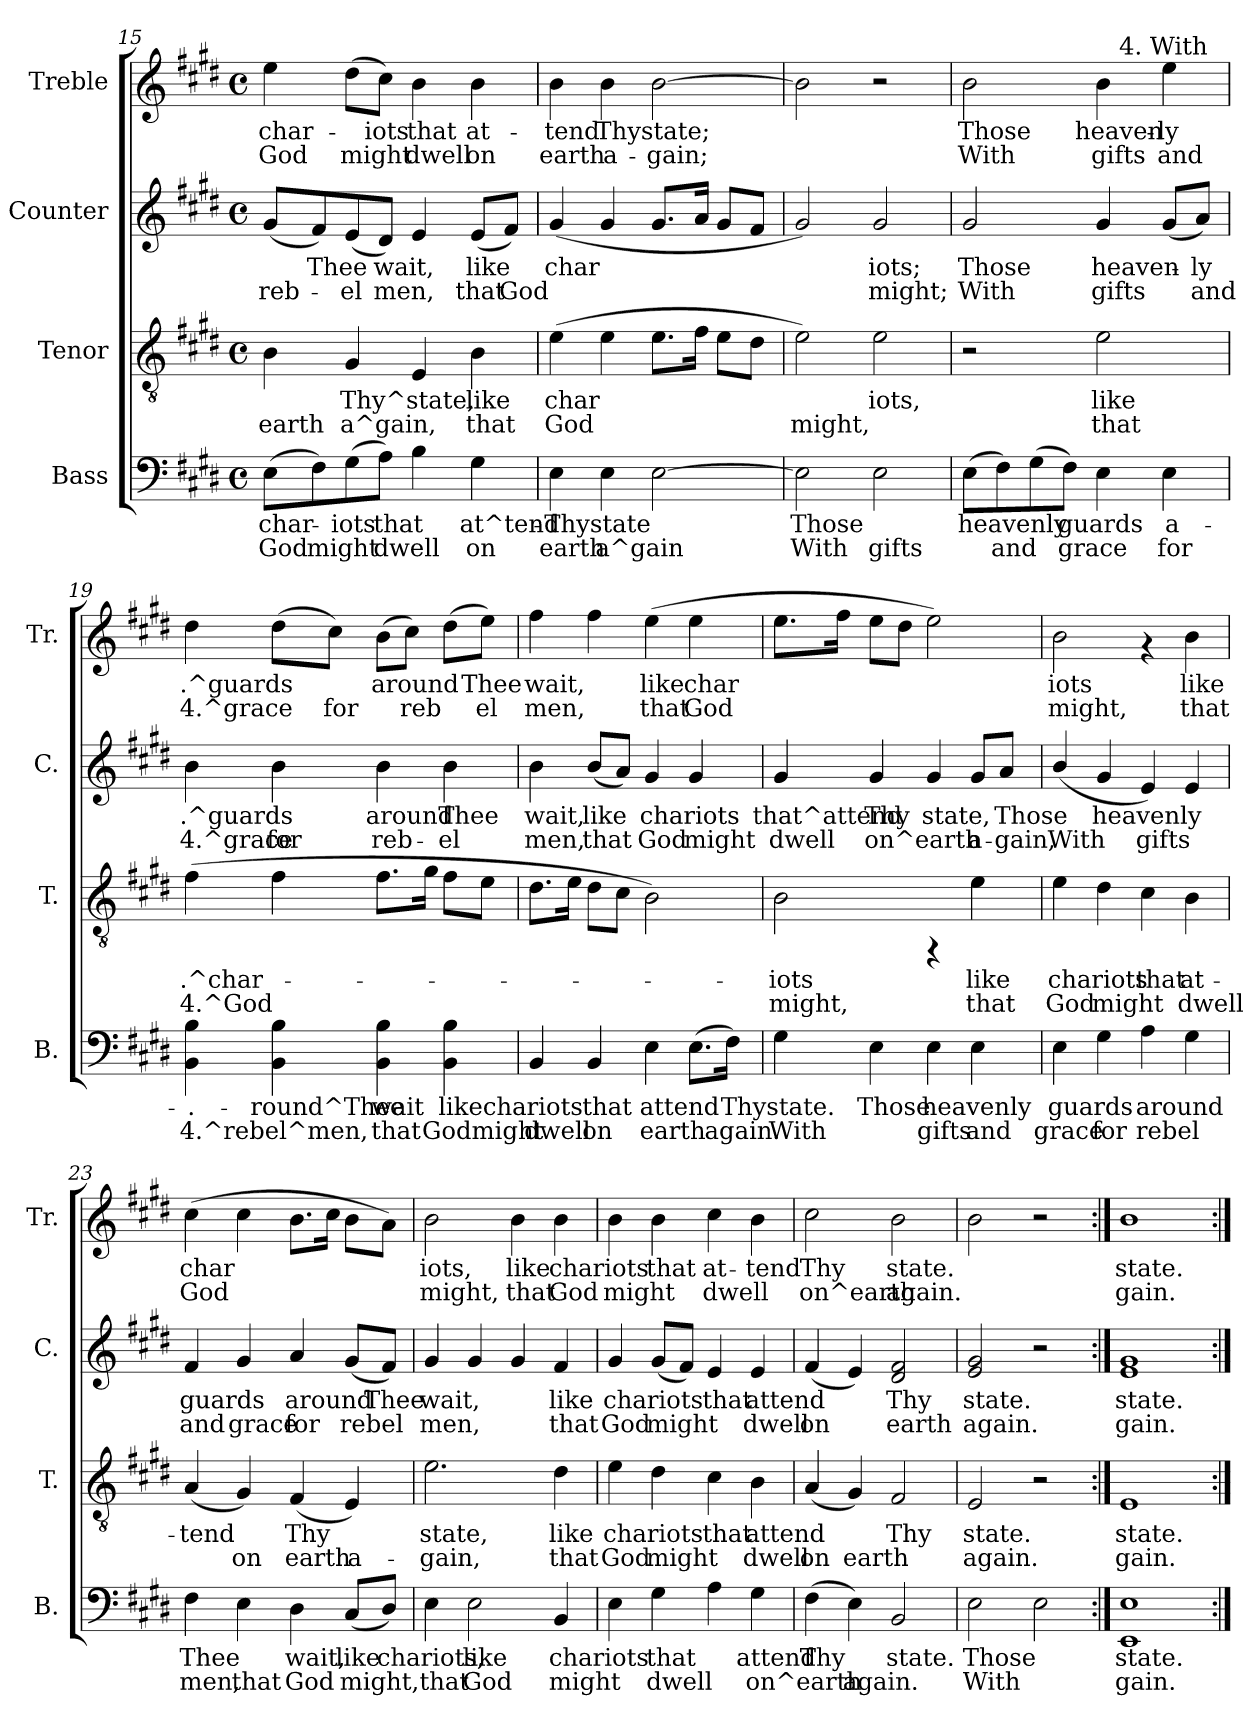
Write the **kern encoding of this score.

**kern	**text	**text	**kern	**text	**text	**kern	**text	**text	**kern	**text	**text
*part4	*part4	*part4	*part3	*part3	*part3	*part2	*part2	*part2	*part1	*part1	*part1
*staff4	*staff4	*staff4	*staff3	*staff3	*staff3	*staff2	*staff2	*staff2	*staff1	*staff1	*staff1
*I"Bass	*	*	*I"Tenor	*	*	*I"Counter	*	*	*I"Treble	*	*
*I'B.	*	*	*I'T.	*	*	*I'C.	*	*	*I'Tr.	*	*
*clefF4	*	*	*clefGv2	*	*	*clefG2	*	*	*clefG2	*	*
*k[f#c#g#d#]	*	*	*k[f#c#g#d#]	*	*	*k[f#c#g#d#]	*	*	*k[f#c#g#d#]	*	*
*E:	*	*	*E:	*	*	*E:	*	*	*E:	*	*
*M4/4	*	*	*M4/4	*	*	*M4/4	*	*	*M4/4	*	*
*met(c)	*	*	*met(c)	*	*	*met(c)	*	*	*met(c)	*	*
=15	=15	=15	=15	=15	=15	=15	=15	=15	=15	=15	=15
!	!LO:LY:b:rj	!LO:LY:b:rj	!	!LO:LY:b:rj	!LO:LY:b:rj	!	!LO:LY:b:rj	!LO:LY:b:rj	!	!LO:LY:b:rj	!LO:LY:b:rj
(>8E\L	char-	-God	4B\	.	earth	(<8g#/L	-	-reb-	4ee>\	char-	-God
!	!LO:LY:b:rj	!LO:LY:b:rj	!	!	!	!	!LO:LY:b:rj	!LO:LY:b:rj	!	!	!
8F#\)	.	might	.	.	.	8f#/)	-Thee	.	.	.	.
!	!LO:LY:b:rj	!LO:LY:b:rj	!	!LO:LY:b:rj	!LO:LY:b:rj	!	!LO:LY:b:rj	!LO:LY:b:rj	!	!LO:LY:b:rj	!LO:LY:b:rj
(>8G#\	iots	.	4G#/	Thy^state,	a^gain,-	(<8e/	.	el	(>8dd#\L	.	might
!	!LO:LY:b:rj	!LO:LY:b:rj	!	!	!	!	!LO:LY:b:rj	!LO:LY:b:rj	!	!LO:LY:b:rj	!LO:LY:b:rj
8A\J)	that	dwell	.	.	.	8d#/J)	wait,	men,	8cc#\J)	iots	.
!	!LO:LY:b:rj	!LO:LY:b:rj	!	!LO:LY:b:rj	!LO:LY:b:rj	!	!LO:LY:b:rj	!LO:LY:b:rj	!	!LO:LY:b:rj	!LO:LY:b:rj
4B\	.	-	4E/	--	-	4e/	.	.	4b\	that	dwell
!	!LO:LY:b:rj	!LO:LY:b:rj	!	!LO:LY:b:rj	!LO:LY:b:rj	!	!LO:LY:b:rj	!LO:LY:b:rj	!	!LO:LY:b:rj	!LO:LY:b:rj
4G#\	-at^tend-	-on	4B\	like	that	(<8e/L	like	that	4b\	at-	-on
!	!	!	!	!	!	!	!LO:LY:b:rj	!LO:LY:b:rj	!	!	!
.	.	.	.	.	.	8f#/J)	.	God	.	.	.
=16	=16	=16	=16	=16	=16	=16	=16	=16	=16	=16	=16
!	!LO:LY:b:rj	!LO:LY:b:rj	!	!LO:LY:b:rj	!LO:LY:b:rj	!	!LO:LY:b:rj	!LO:LY:b:rj	!	!LO:LY:b:rj	!LO:LY:b:rj
4E\	Thystate	earth	(>4e\	char-	-God	(<4g#/	char-	-	4b\	tend	earth
!	!LO:LY:b:rj	!LO:LY:b:rj	!	!LO:LY:b:rj	!LO:LY:b:rj	!	!LO:LY:b:rj	!LO:LY:b:rj	!	!LO:LY:b:rj	!LO:LY:b:rj
4E\	-	-a^gain-	4e\	-	-	4g#/	-	-	4b\	Thystate;	a-
!	!LO:LY:b:rj	!LO:LY:b:rj	!	!LO:LY:b:rj	!LO:LY:b:rj	!	!LO:LY:b:rj	!LO:LY:b:rj	!	!LO:LY:b:rj	!LO:LY:b:rj
[>2E\	--	--	8.e\L	-	-	8.g#/L	-	-	[>2b\	-	gain;
!	!	!	!	!LO:LY:b:rj	!LO:LY:b:rj	!	!LO:LY:b:rj	!LO:LY:b:rj	!	!	!
.	.	.	16f#\J	-	-	16a/J	-	-	.	.	.
!	!	!	!	!LO:LY:b:rj	!LO:LY:b:rj	!	!LO:LY:b:rj	!LO:LY:b:rj	!	!	!
.	.	.	8e\L	-	-	8g#/L	-	-	.	.	.
!	!	!	!	!LO:LY:b:rj	!LO:LY:b:rj	!	!LO:LY:b:rj	!LO:LY:b:rj	!	!	!
.	.	.	8d#\J	-	-	8f#/J	-	-	.	.	.
=17	=17	=17	=17	=17	=17	=17	=17	=17	=17	=17	=17
!	!LO:LY:b:rj	!LO:LY:b:rj	!	!LO:LY:b:rj	!LO:LY:b:rj	!	!LO:LY:b:rj	!LO:LY:b:rj	!	!LO:LY:b:rj	!
2E\]	-Those	With	2e\)	.	might,	2g#/)	.	.	2b\]	.	.
!	!LO:LY:b:rj	!LO:LY:b:rj	!	!LO:LY:b:rj	!LO:LY:b:rj	!	!LO:LY:b:rj	!LO:LY:b:rj	!	!	!
2E\	.	gifts	2e\	iots,	.	2g#/	iots;	might;	2r	.	.
=18	=18	=18	=18	=18	=18	=18	=18	=18	=18	=18	=18
!	!LO:LY:b:rj	!LO:LY:b:rj	!	!	!	!	!LO:LY:b:rj	!LO:LY:b:rj	!	!LO:LY:b:rj	!LO:LY:b:rj
*	*	*	*	*	*	*	*	*	*^	*	*
(>8E\L	heavenly	.	2r	.	.	2g#/	Those	With	2b\	2ryy	Those	With
!	!LO:LY:b:rj	!LO:LY:b:rj	!	!	!	!	!	!	!	!	!	!
8F#\)	.	and	.	.	.	.	.	.	.	.	.	.
!	!LO:LY:b:rj	!LO:LY:b:rj	!	!	!	!	!	!	!	!	!	!
(>8G#\	.	.	.	.	.	.	.	.	.	.	.	.
!	!LO:LY:b:rj	!LO:LY:b:rj	!	!	!	!	!	!	!	!	!	!
8F#\J)	guards	grace	.	.	.	.	.	.	.	.	.	.
!	!LO:LY:b:rj	!LO:LY:b:rj	!	!LO:LY:b:rj	!LO:LY:b:rj	!	!LO:LY:b:rj	!LO:LY:b:rj	!	!	!LO:LY:b:rj	!LO:LY:b:rj
4E\	.	-	2e\	like	that	4g#/	heaven-	-gifts	4b\	16ryy	heaven-	-gifts
!	!	!	!	!	!	!	!	!	!	!LO:TX:a:t=4. With	!	!
.	.	.	.	.	.	.	.	.	.	4..ryy	.	.
!	!LO:LY:b:rj	!LO:LY:b:rj	!	!	!	!	!LO:LY:b:rj	!LO:LY:b:rj	!	!	!LO:LY:b:rj	!LO:LY:b:rj
4E\	-a-	-for	.	.	.	(<8g#/L	.	.	4ee\	.	ly	and
!	!	!	!	!	!	!	!LO:LY:b:rj	!LO:LY:b:rj	!	!	!	!
.	.	.	.	.	.	8a/J)	ly	and	.	.	.	.
!!LO:PB:g=z
=19	=19	=19	=19	=19	=19	=19	=19	=19	=19	=19	=19	=19
!	!LO:LY:b:rj	!LO:LY:b:rj	!	!LO:LY:b:rj	!LO:LY:b:rj	!	!LO:LY:b:rj	!LO:LY:b:rj	!	!	!LO:LY:b:rj	!LO:LY:b:rj
*	*	*	*	*	*	*	*	*	*v	*v	*	*
4B\ 4BB\	.-	-4.^rebel^men,	(>4f#\	.^char-	-4.^God	4b\	.^guards	4.^grace	4dd#\	.^guards	4.^grace
!	!LO:LY:b:rj	!LO:LY:b:rj	!	!LO:LY:b:rj	!LO:LY:b:rj	!	!LO:LY:b:rj	!LO:LY:b:rj	!	!LO:LY:b:rj	!LO:LY:b:rj
4B\ 4BB\	round^Thee	.	4f#\	.	.	4b\	.	for	(>8dd#\L	.	.
!	!	!	!	!	!	!	!	!	!	!LO:LY:b:rj	!LO:LY:b:rj
.	.	.	.	.	.	.	.	.	8cc#\J)	.	for
!	!LO:LY:b:rj	!LO:LY:b:rj	!	!LO:LY:b:rj	!LO:LY:b:rj	!	!LO:LY:b:rj	!LO:LY:b:rj	!	!LO:LY:b:rj	!LO:LY:b:rj
4B\ 4BB\	wait	that	8.f#\L	.	.	4b\	around	reb-	(>8b\L	around	.
!	!	!	!	!	!	!	!	!	!	!LO:LY:b:rj	!LO:LY:b:rj
.	.	.	.	.	.	.	.	.	8cc#\J)	-	-reb-
!	!	!	!	!LO:LY:b:rj	!LO:LY:b:rj	!	!	!	!	!	!
.	.	.	16g#\J	.	.	.	.	.	.	.	.
!	!LO:LY:b:rj	!LO:LY:b:rj	!	!LO:LY:b:rj	!LO:LY:b:rj	!	!LO:LY:b:rj	!LO:LY:b:rj	!	!LO:LY:b:rj	!LO:LY:b:rj
4B\ 4BB\	likechariots	Godmight	8f#\L	.	.	4b\	-Thee	el	(>8dd#\L	--	-
!	!	!	!	!LO:LY:b:rj	!LO:LY:b:rj	!	!	!	!	!LO:LY:b:rj	!LO:LY:b:rj
.	.	.	8e\J	.	.	.	.	.	8ee\J)	Thee	el
=20	=20	=20	=20	=20	=20	=20	=20	=20	=20	=20	=20
!	!LO:LY:b:rj	!LO:LY:b:rj	!	!LO:LY:b:rj	!	!	!LO:LY:b:rj	!LO:LY:b:rj	!	!LO:LY:b:rj	!LO:LY:b:rj
4BB/	.	dwell	8.d#\L	.	.	4b\	wait,	men,	4ff#\	wait,	men,
!	!	!	!	!LO:LY:b:rj	!	!	!	!	!	!	!
.	.	.	16e\J	.	.	.	.	.	.	.	.
!	!LO:LY:b:rj	!LO:LY:b:rj	!	!LO:LY:b:rj	!	!	!LO:LY:b:rj	!LO:LY:b:rj	!	!LO:LY:b:rj	!LO:LY:b:rj
4BB/	that	on	8d#\L	.	.	(<8b/L	like	that	4ff#\	.	.
!	!	!	!	!LO:LY:b:rj	!	!	!LO:LY:b:rj	!LO:LY:b:rj	!	!	!
.	.	.	8c#\J	.	.	8a/J)	.	.	.	.	.
!	!LO:LY:b:rj	!LO:LY:b:rj	!	!LO:LY:b:rj	!	!	!LO:LY:b:rj	!LO:LY:b:rj	!	!LO:LY:b:rj	!LO:LY:b:rj
4E\	attend	earth	2B\)	.	.	4g#/	chariots	God	(>4ee\	like	that
!	!LO:LY:b:rj	!LO:LY:b:rj	!	!	!	!	!LO:LY:b:rj	!LO:LY:b:rj	!	!LO:LY:b:rj	!LO:LY:b:rj
(>8.E\L	.	.	.	.	.	4g#/	.	might	4ee\	char	God
!	!LO:LY:b:rj	!LO:LY:b:rj	!	!	!	!	!	!	!	!	!
16F#\J)	Thystate.	again.	.	.	.	.	.	.	.	.	.
=21	=21	=21	=21	=21	=21	=21	=21	=21	=21	=21	=21
!	!LO:LY:b:rj	!LO:LY:b:rj	!	!LO:LY:b:rj	!LO:LY:b:rj	!	!LO:LY:b:rj	!LO:LY:b:rj	!	!LO:LY:b:rj	!
4G#\	.	With	2B\	iots	might,	4g#/	that^attend	dwell	8.ee\L	.	.
!	!	!	!	!	!	!	!	!	!	!LO:LY:b:rj	!
.	.	.	.	.	.	.	.	.	16ff#\J	.	.
!	!LO:LY:b:rj	!LO:LY:b:rj	!	!	!	!	!LO:LY:b:rj	!LO:LY:b:rj	!	!LO:LY:b:rj	!
4E\	Those	.	.	.	.	4g#/	Thy	on^earth	8ee\L	.	.
!	!	!	!	!	!	!	!	!	!	!LO:LY:b:rj	!
.	.	.	.	.	.	.	.	.	8dd#\J	.	.
!	!LO:LY:b:rj	!LO:LY:b:rj	!	!	!	!	!LO:LY:b:rj	!LO:LY:b:rj	!	!LO:LY:b:rj	!
4E\	heavenly	gifts	4rFF	.	.	4g#/	state,	.	2ee\)	.	.
!	!LO:LY:b:rj	!LO:LY:b:rj	!	!LO:LY:b:rj	!LO:LY:b:rj	!	!LO:LY:b:rj	!LO:LY:b:rj	!	!	!
4E\	.	and	4e\	like	that	8g#/L	-	-a-	.	.	.
!	!	!	!	!	!	!	!LO:LY:b:rj	!LO:LY:b:rj	!	!	!
.	.	.	.	.	.	8a/J	-Those	gain,	.	.	.
=22	=22	=22	=22	=22	=22	=22	=22	=22	=22	=22	=22
!	!LO:LY:b:rj	!LO:LY:b:rj	!	!LO:LY:b:rj	!LO:LY:b:rj	!	!LO:LY:b:rj	!LO:LY:b:rj	!	!LO:LY:b:rj	!LO:LY:b:rj
4E\	guards	grace	4e\	chariots	God	(<4b/	.	With	2b\	iots	might,
!	!LO:LY:b:rj	!LO:LY:b:rj	!	!LO:LY:b:rj	!LO:LY:b:rj	!	!LO:LY:b:rj	!LO:LY:b:rj	!	!	!
4G#\	.	for	4d#\	.	might	4g#/	heavenly	.	.	.	.
!	!LO:LY:b:rj	!LO:LY:b:rj	!	!LO:LY:b:rj	!LO:LY:b:rj	!	!LO:LY:b:rj	!LO:LY:b:rj	!	!	!
4A\	around	rebel	4c#\	that	-	4e/)	.	gifts	4rf	.	.
!	!LO:LY:b:rj	!LO:LY:b:rj	!	!LO:LY:b:rj	!LO:LY:b:rj	!	!LO:LY:b:rj	!LO:LY:b:rj	!	!LO:LY:b:rj	!LO:LY:b:rj
4G#\	.	.	4B\	-at-	-dwell	4e/	.	.	4b\	like	that
=23	=23	=23	=23	=23	=23	=23	=23	=23	=23	=23	=23
!	!LO:LY:b:rj	!LO:LY:b:rj	!	!LO:LY:b:rj	!LO:LY:b:rj	!	!LO:LY:b:rj	!LO:LY:b:rj	!	!LO:LY:b:rj	!LO:LY:b:rj
4F#\	Thee	men,	(<4A/	tend	.	4f#/	guards	and	(>4cc#\	char-	-God
!	!LO:LY:b:rj	!LO:LY:b:rj	!	!LO:LY:b:rj	!LO:LY:b:rj	!	!LO:LY:b:rj	!LO:LY:b:rj	!	!LO:LY:b:rj	!LO:LY:b:rj
4E\	.	that	4G#/)	.	on	4g#/	.	grace	4cc#\	-	-
!	!LO:LY:b:rj	!LO:LY:b:rj	!	!LO:LY:b:rj	!LO:LY:b:rj	!	!LO:LY:b:rj	!LO:LY:b:rj	!	!LO:LY:b:rj	!LO:LY:b:rj
4D#\	wait,	God	(<4F#/	Thy	earth	4a/	around	for	8.b\L	-	-
!	!	!	!	!	!	!	!	!	!	!LO:LY:b:rj	!LO:LY:b:rj
.	.	.	.	.	.	.	.	.	16cc#\J	-	-
!	!LO:LY:b:rj	!LO:LY:b:rj	!	!LO:LY:b:rj	!LO:LY:b:rj	!	!LO:LY:b:rj	!LO:LY:b:rj	!	!LO:LY:b:rj	!LO:LY:b:rj
(<8C#/L	like	might,	4E/)	.	a-	(<8g#/L	.	rebel	8b\L	-	-
!	!LO:LY:b:rj	!LO:LY:b:rj	!	!	!	!	!LO:LY:b:rj	!LO:LY:b:rj	!	!LO:LY:b:rj	!LO:LY:b:rj
8D#/J)	chariots,	.	.	.	.	8f#/J)	Thee	.	8a\J)	-	-
=24	=24	=24	=24	=24	=24	=24	=24	=24	=24	=24	=24
!	!LO:LY:b:rj	!LO:LY:b:rj	!	!LO:LY:b:rj	!LO:LY:b:rj	!	!LO:LY:b:rj	!LO:LY:b:rj	!	!LO:LY:b:rj	!LO:LY:b:rj
4E\	.	that	2.e\	-state,	gain,	4g#/	wait,	men,	2b\	iots,	might,
!	!LO:LY:b:rj	!LO:LY:b:rj	!	!	!	!	!LO:LY:b:rj	!LO:LY:b:rj	!	!	!
2E\	like	God	.	.	.	4g#/	.	.	.	.	.
!	!	!	!	!	!	!	!LO:LY:b:rj	!LO:LY:b:rj	!	!LO:LY:b:rj	!LO:LY:b:rj
.	.	.	.	.	.	4g#/	.	.	4b\	like	that
!	!LO:LY:b:rj	!LO:LY:b:rj	!	!LO:LY:b:rj	!LO:LY:b:rj	!	!LO:LY:b:rj	!LO:LY:b:rj	!	!LO:LY:b:rj	!LO:LY:b:rj
4BB/	chariots	might	4d#\	like	that	4f#/	like	that	4b\	chariots	God
=25	=25	=25	=25	=25	=25	=25	=25	=25	=25	=25	=25
!	!LO:LY:b:rj	!LO:LY:b:rj	!	!LO:LY:b:rj	!LO:LY:b:rj	!	!LO:LY:b:rj	!LO:LY:b:rj	!	!LO:LY:b:rj	!LO:LY:b:rj
4E\	.	.	4e\	chariots	God	4g#/	chariots	God	4b\	.	might
!	!LO:LY:b:rj	!LO:LY:b:rj	!	!LO:LY:b:rj	!LO:LY:b:rj	!	!LO:LY:b:rj	!LO:LY:b:rj	!	!LO:LY:b:rj	!LO:LY:b:rj
4G#\	that	dwell	4d#\	.	might	(<8g#/L	.	might	4b\	that	-
!	!	!	!	!	!	!	!LO:LY:b:rj	!LO:LY:b:rj	!	!	!
.	.	.	.	.	.	8f#/J)	.	.	.	.	.
!	!LO:LY:b:rj	!LO:LY:b:rj	!	!LO:LY:b:rj	!LO:LY:b:rj	!	!LO:LY:b:rj	!LO:LY:b:rj	!	!LO:LY:b:rj	!LO:LY:b:rj
4A\	.	.	4c#\	that	.	4e/	that	.	4cc#\	-at-	-dwell
!	!LO:LY:b:rj	!LO:LY:b:rj	!	!LO:LY:b:rj	!LO:LY:b:rj	!	!LO:LY:b:rj	!LO:LY:b:rj	!	!LO:LY:b:rj	!LO:LY:b:rj
4G#\	attend	on^earth	4B\	attend	dwell	4e/	attend	dwell	4b\	tend	.
=26	=26	=26	=26	=26	=26	=26	=26	=26	=26	=26	=26
!	!LO:LY:b:rj	!LO:LY:b:rj	!	!LO:LY:b:rj	!LO:LY:b:rj	!	!LO:LY:b:rj	!LO:LY:b:rj	!	!LO:LY:b:rj	!LO:LY:b:rj
(>4F#\	Thy	.	(<4A/	.	on	(<4f#/	.	on	2cc#\	Thy	on^earth
!	!LO:LY:b:rj	!LO:LY:b:rj	!	!LO:LY:b:rj	!LO:LY:b:rj	!	!LO:LY:b:rj	!LO:LY:b:rj	!	!	!
4E\)	.	again.	4G#/)	.	earth	4e/)	.	.	.	.	.
!	!LO:LY:b:rj	!LO:LY:b:rj	!	!LO:LY:b:rj	!LO:LY:b:rj	!	!LO:LY:b:rj	!LO:LY:b:rj	!	!LO:LY:b:rj	!LO:LY:b:rj
2BB/	state.	.	2F#/	Thy	.	2d#/ 2f#/	Thy	earth	2b\	state.	again.
=27	=27	=27	=27	=27	=27	=27	=27	=27	=27	=27	=27
!	!LO:LY:b:rj	!LO:LY:b:rj	!	!LO:LY:b:rj	!LO:LY:b:rj	!	!LO:LY:b:rj	!LO:LY:b:rj	!	!LO:LY:b:rj	!
2E\	Those	With	2E/	state.	again.	2g#/ 2e/	state.	again.	2b\	.	.
!	!LO:LY:b:rj	!LO:LY:b:rj	!	!	!	!	!	!	!	!	!
2E\	.	.	2r	.	.	2r	.	.	2r	.	.
=28:|!	=28:|!	=28:|!	=28:|!	=28:|!	=28:|!	=28:|!	=28:|!	=28:|!	=28:|!	=28:|!	=28:|!
!	!LO:LY:b:rj	!LO:LY:b:rj	!	!LO:LY:b:rj	!LO:LY:b:rj	!	!LO:LY:b:rj	!LO:LY:b:rj	!	!LO:LY:b:rj	!LO:LY:b:rj
1E 1EE	state.	gain.	1E	state.	gain.	1e 1g#	state.	gain.	1b	state.	gain.
=:|!	=:|!	=:|!	=:|!	=:|!	=:|!	=:|!	=:|!	=:|!	=:|!	=:|!	=:|!
*-	*-	*-	*-	*-	*-	*-	*-	*-	*-	*-	*-
